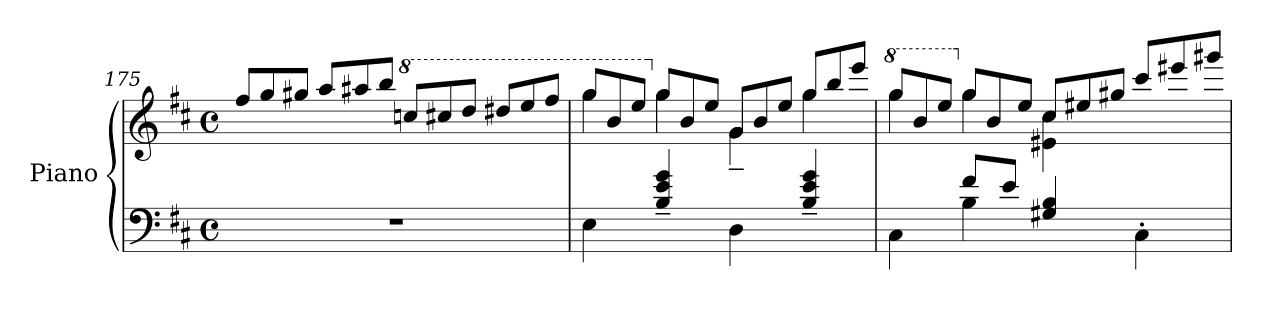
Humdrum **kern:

**kern	**kern
*part1	*part1
*staff2	*staff1
*I"Piano	*
*I'Pno	*
!!LO:LB:g=z
*clefF4	*clefG2
*k[f#c#]	*k[f#c#]
*M4/4	*M4/4
*met(c)	*met(c)
*	*Xtuplet
=175	=175
1r	12ff#/L
.	12gg/
.	12gg#X/J
.	12aa/L
.	12aa#X/
.	12bb/J
*	*8va
.	12cccn/L
.	12ccc#X/
.	12ddd/J
.	12ddd#X/L
.	12eee/
.	12fff#/J
=176	=176
*	*^
4E\	12ggg/L	4ggg\
.	12bb/	.
.	12eee/J	.
*	*X8va	*
4B/~ 4e/~ 4g/~	12gg/L	4gg\
.	12b/	.
.	12ee/J	.
4D\	12g/L	4g~\
.	12b/	.
.	12ee/J	.
4B/~ 4e/~ 4g/~	12gg/L	4gg\
.	12bb/	.
.	12eee/J	.
=177	=177	=177
*^	*	*
*	*	*8va	*
4C#\	4ryy	12ggg/L	4ggg\
.	.	12bb/	.
.	.	12eee/J	.
*	*	*X8va	*
8f#/L	4B\	12gg/L	4gg\
.	.	12b/	.
8e/J	.	.	.
.	.	12ee/J	.
4G#X/ 4B/	2ryy	12cc#/L	4e#X\ 4cc#\
.	.	12ee#X/	.
.	.	12gg#X/J	.
4C#'\	.	12ccc#/L	4ryy
.	.	12eee#X/	.
.	.	12ggg#X/J	.
*v	*v	*	*
*	*v	*v
=	=
*-	*-
